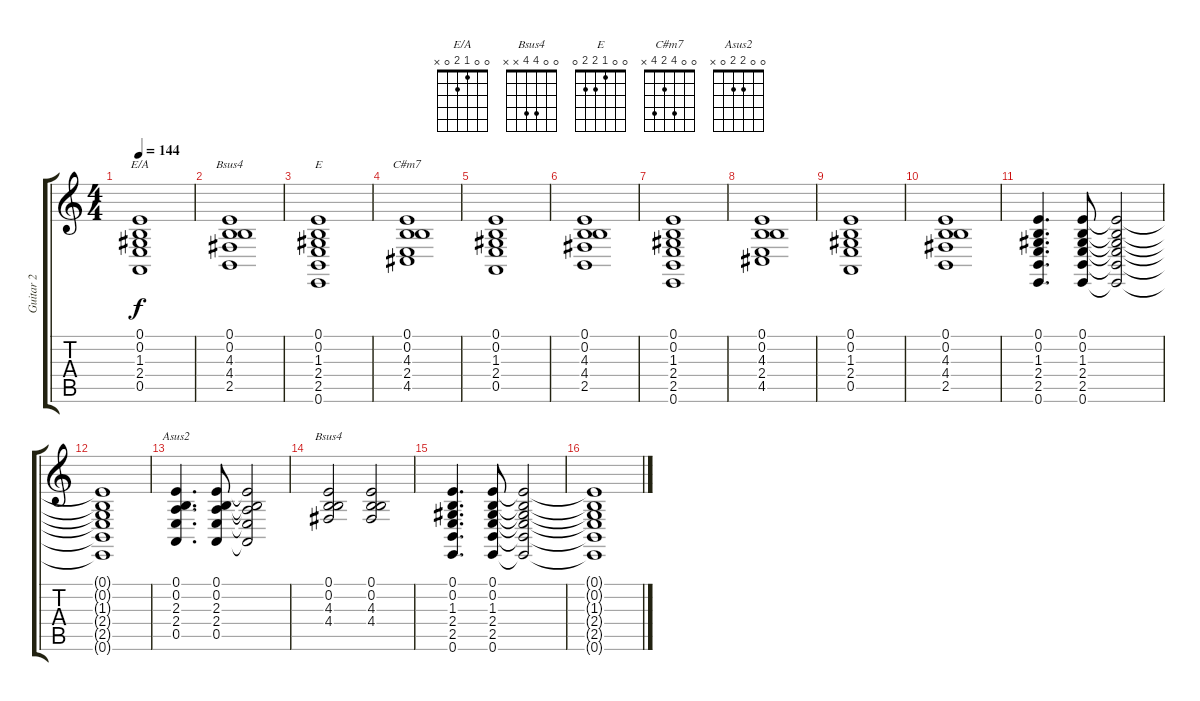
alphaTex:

\track ("Guitar 2" "Guitar 2") {instrument vibraphone}
\staff {score tabs}
\tuning (E4 B3 G3 D3 A2 E2) {hide}
\chord ("E/A" 0 0 1 2 0 x)
\chord ("Bsus4" 0 0 4 4 2 x)
\chord ("E" 0 0 1 2 2 0)
\chord ("C#m7" 0 0 4 2 4 x)
\chord ("Asus2" 0 0 2 2 0 x)
\chord ("Bsus4" 0 0 4 4 x x)
\ts (4 4)
\tempo 144
\clef g2
\ks c
(0.1 0.2 1.3 2.4 0.5).1{ch "E/A" dy f} |
(0.1 0.2 4.3 4.4 2.5).1{ch "Bsus4"} |
(0.1 0.2 1.3 2.4 2.5 0.6).1{ch "E"} |
(0.1 0.2 4.3 2.4 4.5).1{ch "C#m7"} |
(0.1 0.2 1.3 2.4 0.5).1 |
(0.1 0.2 4.3 4.4 2.5).1 |
(0.1 0.2 1.3 2.4 2.5 0.6).1 |
(0.1 0.2 4.3 2.4 4.5).1 |
(0.1 0.2 1.3 2.4 0.5).1 |
(0.1 0.2 4.3 4.4 2.5).1 |
(0.1 0.2 1.3 2.4 2.5 0.6).4{d} (0.1 0.2 1.3 2.4 2.5 0.6).8 (0.1{t} 0.2{t} 1.3{t} 2.4{t} 2.5{t} 0.6{t}).2 |
(0.1{t} 0.2{t} 1.3{t} 2.4{t} 2.5{t} 0.6{t}).1 |
(0.1 0.2 2.3 2.4 0.5).4{d ch "Asus2"} (0.1 0.2 2.3 2.4 0.5).8 (0.1{t} 0.2{t} 2.3{t} 2.4{t} 0.5{t}).2 |
(0.1 0.2 4.3 4.4).2{ch "Bsus4"} (0.1 0.2 4.3 4.4).2 |
(0.1 0.2 1.3 2.4 2.5 0.6).4{d} (0.1 0.2 1.3 2.4 2.5 0.6).8 (0.1{t} 0.2{t} 1.3{t} 2.4{t} 2.5{t} 0.6{t}).2 |
(0.1{t} 0.2{t} 1.3{t} 2.4{t} 2.5{t} 0.6{t}).1
